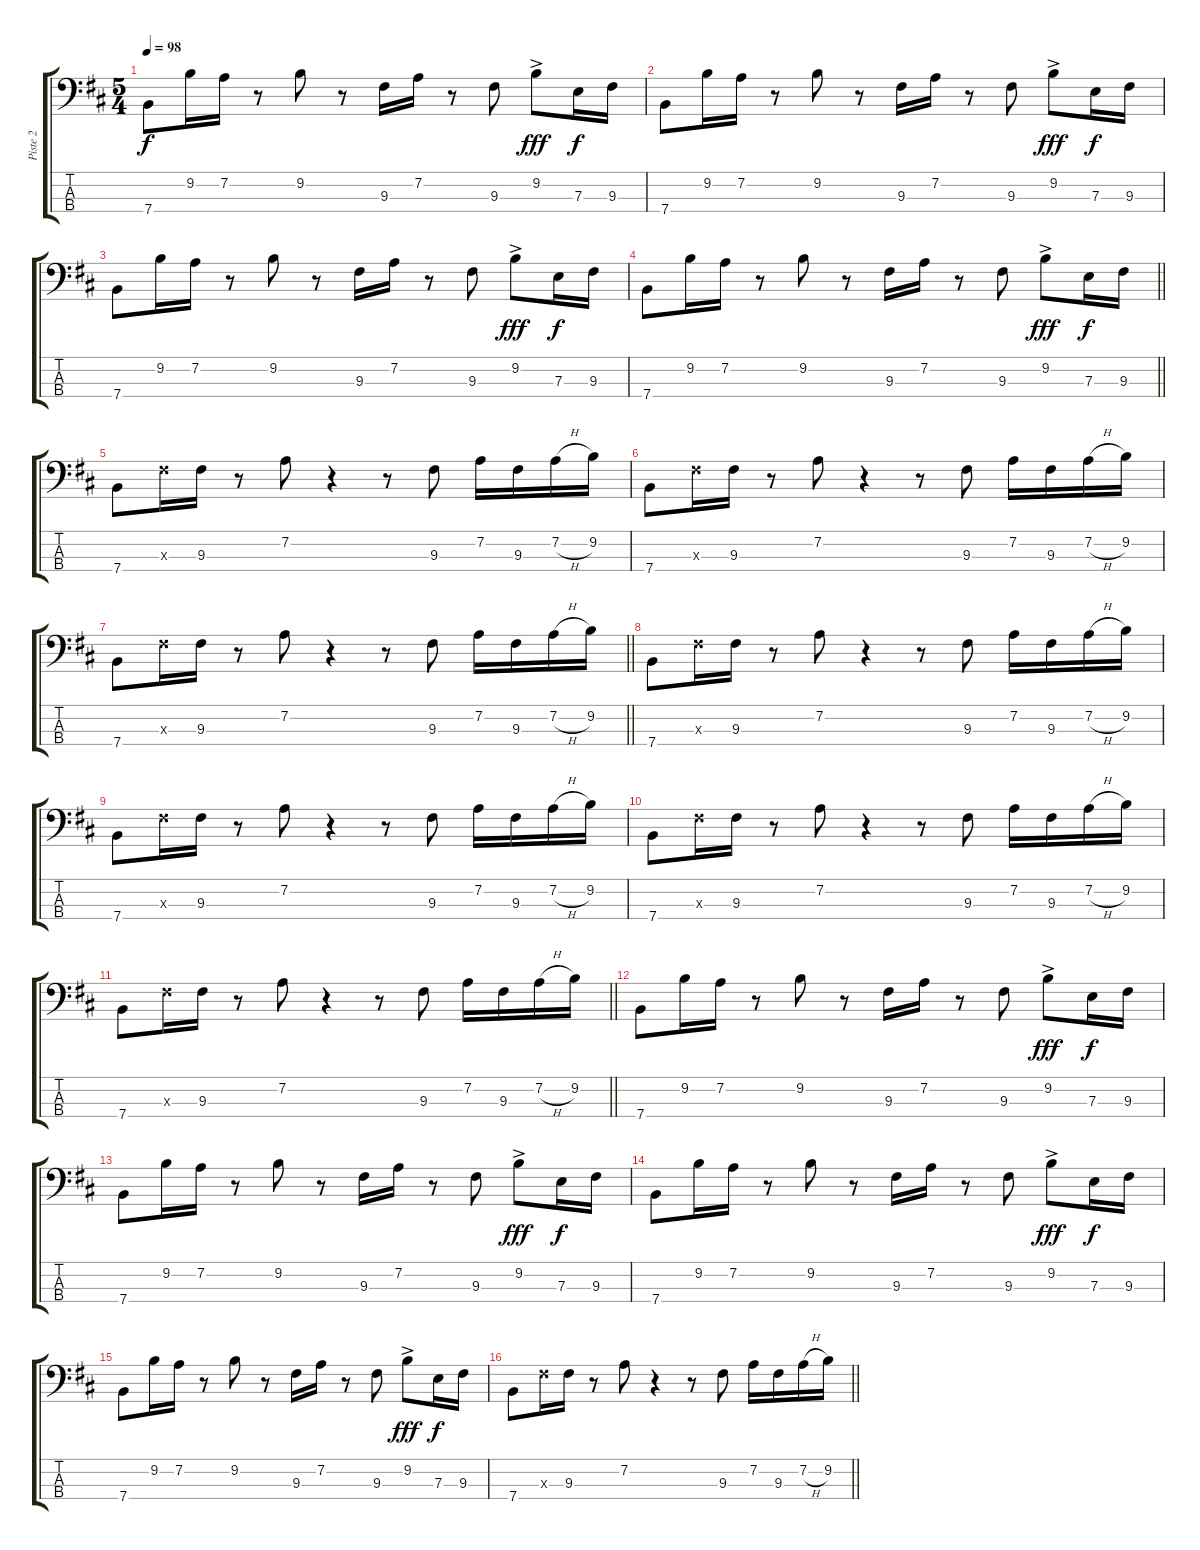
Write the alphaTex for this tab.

\track ("Piste 2" "Piste 2") {instrument slapbass1}
\staff {score tabs}
\tuning (G2 D2 A1 E1) {hide}
\ts (5 4)
\tempo 98
\clef f4
\ks bminor
7.4.8{dy f} 9.2.16 7.2.16 r.8 9.2.8 r.8 9.3.16 7.2.16 r.8 9.3.8 9.2{ac}.8{dy fff} 7.3.16{dy f} 9.3.16 |
7.4.8 9.2.16 7.2.16 r.8 9.2.8 r.8 9.3.16 7.2.16 r.8 9.3.8 9.2{ac}.8{dy fff} 7.3.16{dy f} 9.3.16 |
7.4.8 9.2.16 7.2.16 r.8 9.2.8 r.8 9.3.16 7.2.16 r.8 9.3.8 9.2{ac}.8{dy fff} 7.3.16{dy f} 9.3.16 |
\barLineRight lightlight
7.4.8 9.2.16 7.2.16 r.8 9.2.8 r.8 9.3.16 7.2.16 r.8 9.3.8 9.2{ac}.8{dy fff} 7.3.16{dy f} 9.3.16 |
7.4.8 9.3{x}.16 9.3.16 r.8 7.2.8 r.4 r.8 9.3.8 7.2.16 9.3.16 7.2{h}.16 9.2.16 |
7.4.8 9.3{x}.16 9.3.16 r.8 7.2.8 r.4 r.8 9.3.8 7.2.16 9.3.16 7.2{h}.16 9.2.16 |
\barLineRight lightlight
7.4.8 9.3{x}.16 9.3.16 r.8 7.2.8 r.4 r.8 9.3.8 7.2.16 9.3.16 7.2{h}.16 9.2.16 |
7.4.8 9.3{x}.16 9.3.16 r.8 7.2.8 r.4 r.8 9.3.8 7.2.16 9.3.16 7.2{h}.16 9.2.16 |
7.4.8 9.3{x}.16 9.3.16 r.8 7.2.8 r.4 r.8 9.3.8 7.2.16 9.3.16 7.2{h}.16 9.2.16 |
7.4.8 9.3{x}.16 9.3.16 r.8 7.2.8 r.4 r.8 9.3.8 7.2.16 9.3.16 7.2{h}.16 9.2.16 |
\barLineRight lightlight
7.4.8 9.3{x}.16 9.3.16 r.8 7.2.8 r.4 r.8 9.3.8 7.2.16 9.3.16 7.2{h}.16 9.2.16 |
7.4.8 9.2.16 7.2.16 r.8 9.2.8 r.8 9.3.16 7.2.16 r.8 9.3.8 9.2{ac}.8{dy fff} 7.3.16{dy f} 9.3.16 |
7.4.8 9.2.16 7.2.16 r.8 9.2.8 r.8 9.3.16 7.2.16 r.8 9.3.8 9.2{ac}.8{dy fff} 7.3.16{dy f} 9.3.16 |
7.4.8 9.2.16 7.2.16 r.8 9.2.8 r.8 9.3.16 7.2.16 r.8 9.3.8 9.2{ac}.8{dy fff} 7.3.16{dy f} 9.3.16 |
7.4.8 9.2.16 7.2.16 r.8 9.2.8 r.8 9.3.16 7.2.16 r.8 9.3.8 9.2{ac}.8{dy fff} 7.3.16{dy f} 9.3.16 |
\barLineRight lightlight
7.4.8 9.3{x}.16 9.3.16 r.8 7.2.8 r.4 r.8 9.3.8 7.2.16 9.3.16 7.2{h}.16 9.2.16
